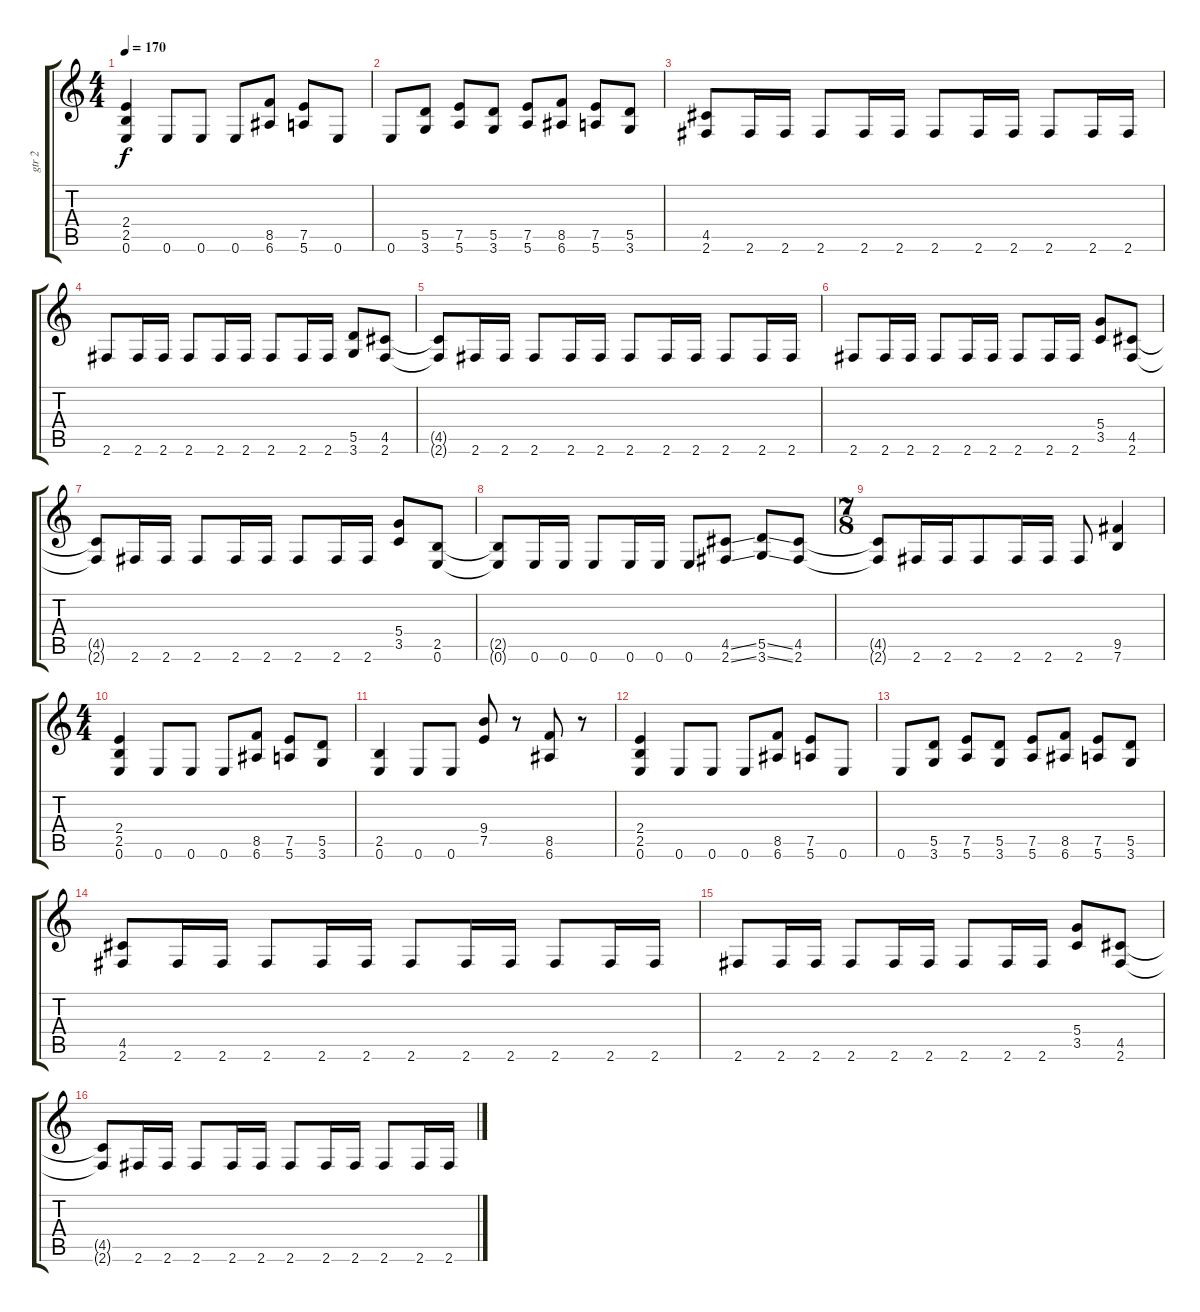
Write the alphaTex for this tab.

\track ("gtr 2" "gtr 2") {instrument distortionguitar}
\staff {score tabs}
\tuning (E4 B3 G3 D3 A2 E2) {hide}
\ts (4 4)
\tempo 170
\clef g2
\ks c
(2.4 2.5 0.6).4{dy f} 0.6.8 0.6.8 0.6.8 (8.5 6.6).8 (7.5 5.6).8 0.6.8 |
0.6.8 (5.5 3.6).8 (7.5 5.6).8 (5.5 3.6).8 (7.5 5.6).8 (8.5 6.6).8 (7.5 5.6).8 (5.5 3.6).8 |
(4.5 2.6).8 2.6.16 2.6.16 2.6.8 2.6.16 2.6.16 2.6.8 2.6.16 2.6.16 2.6.8 2.6.16 2.6.16 |
2.6.8 2.6.16 2.6.16 2.6.8 2.6.16 2.6.16 2.6.8 2.6.16 2.6.16 (5.5 3.6).8 (4.5 2.6).8 |
(4.5{t} 2.6{t}).8 2.6.16 2.6.16 2.6.8 2.6.16 2.6.16 2.6.8 2.6.16 2.6.16 2.6.8 2.6.16 2.6.16 |
2.6.8 2.6.16 2.6.16 2.6.8 2.6.16 2.6.16 2.6.8 2.6.16 2.6.16 (5.4 3.5).8 (4.5 2.6).8 |
(4.5{t} 2.6{t}).8 2.6.16 2.6.16 2.6.8 2.6.16 2.6.16 2.6.8 2.6.16 2.6.16 (5.4 3.5).8 (2.5 0.6).8 |
(2.5{t} 0.6{t}).8 0.6.16 0.6.16 0.6.8 0.6.16 0.6.16 0.6.8 (4.5{ss} 2.6{ss}).8 (5.5{ss} 3.6{ss}).8 (4.5 2.6).8 |
\ts (7 8)
(4.5{t} 2.6{t}).8 2.6.16 2.6.16 2.6.8 2.6.16 2.6.16 2.6.8 (9.5 7.6).4 |
\ts (4 4)
(2.4 2.5 0.6).4 0.6.8 0.6.8 0.6.8 (8.5 6.6).8 (7.5 5.6).8 (5.5 3.6).8 |
(2.5 0.6).4 0.6.8 0.6.8 (9.4 7.5).8 r.8 (8.5 6.6).8 r.8 |
(2.4 2.5 0.6).4 0.6.8 0.6.8 0.6.8 (8.5 6.6).8 (7.5 5.6).8 0.6.8 |
0.6.8 (5.5 3.6).8 (7.5 5.6).8 (5.5 3.6).8 (7.5 5.6).8 (8.5 6.6).8 (7.5 5.6).8 (5.5 3.6).8 |
(4.5 2.6).8 2.6.16 2.6.16 2.6.8 2.6.16 2.6.16 2.6.8 2.6.16 2.6.16 2.6.8 2.6.16 2.6.16 |
2.6.8 2.6.16 2.6.16 2.6.8 2.6.16 2.6.16 2.6.8 2.6.16 2.6.16 (5.4 3.5).8 (4.5 2.6).8 |
(4.5{t} 2.6{t}).8 2.6.16 2.6.16 2.6.8 2.6.16 2.6.16 2.6.8 2.6.16 2.6.16 2.6.8 2.6.16 2.6.16
